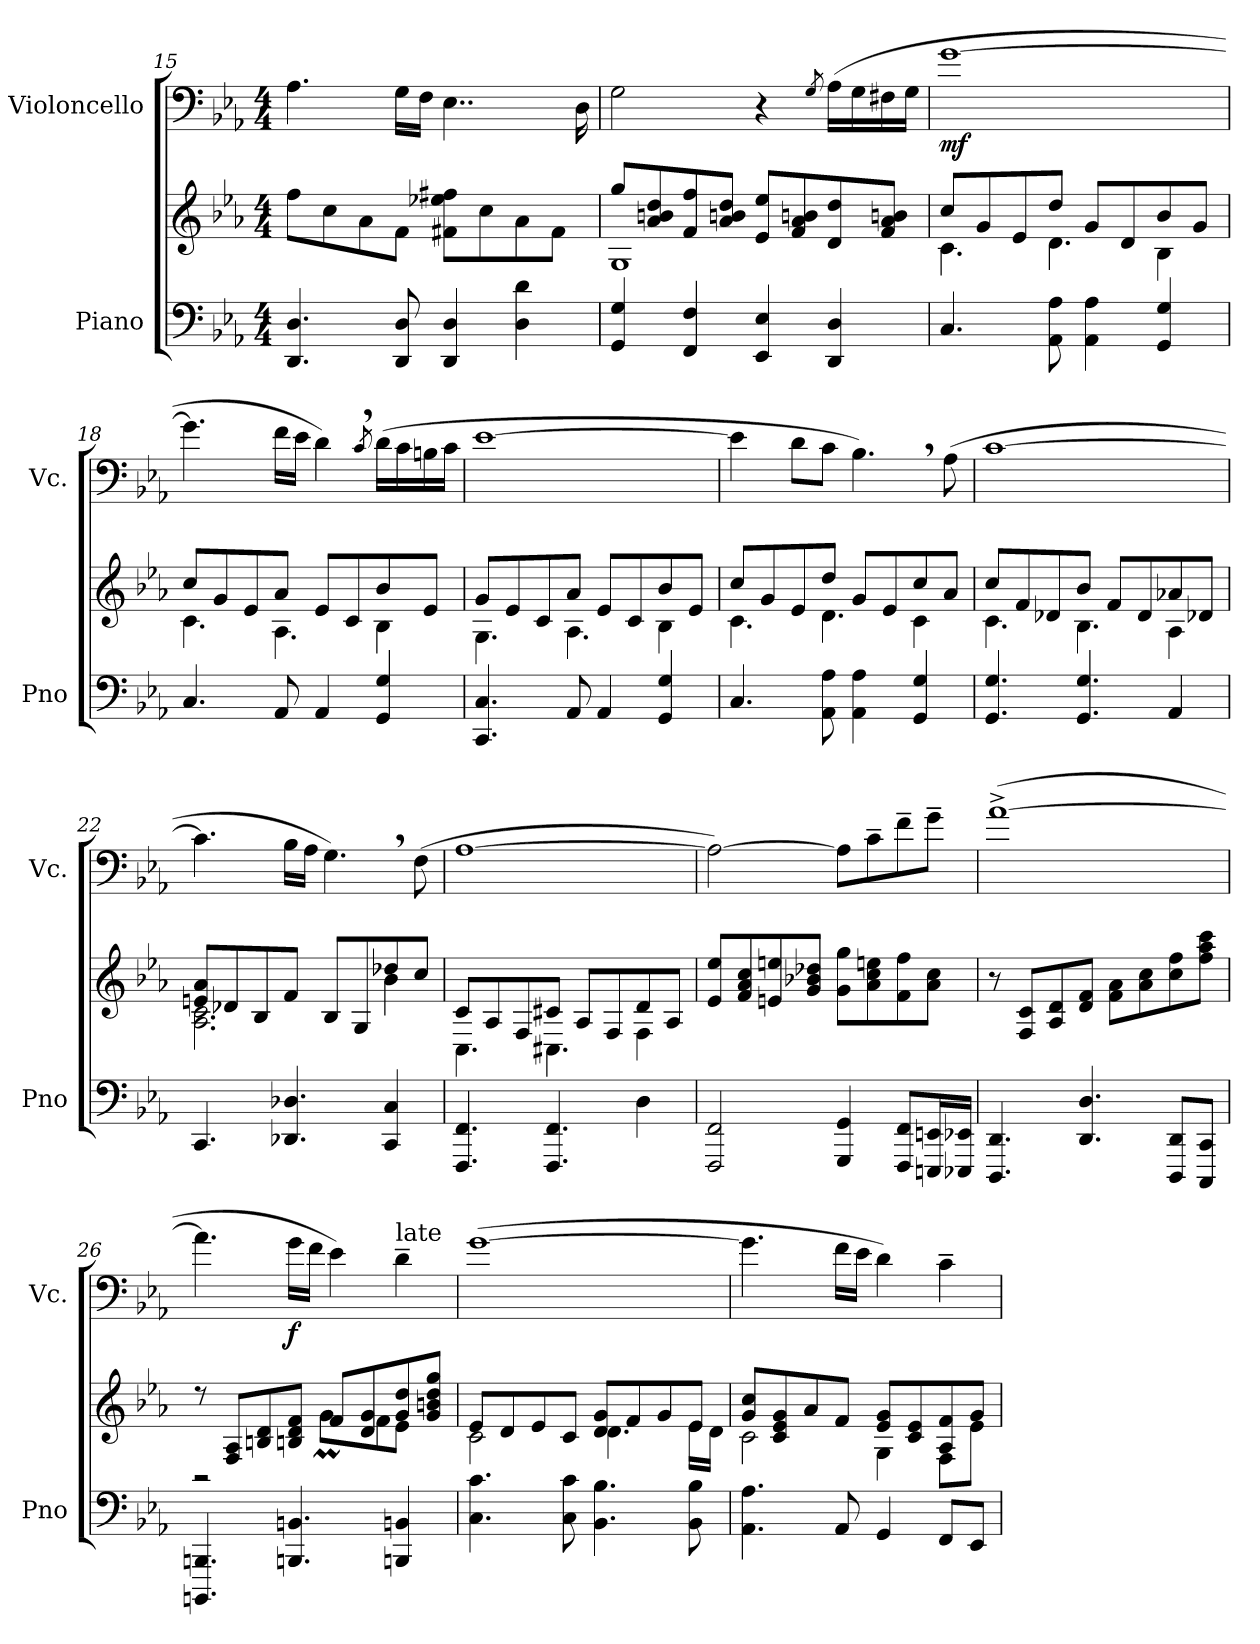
**kern	**kern	**kern	**dynam
*part2	*part2	*part1	*part1
*staff3	*staff2	*staff1	*staff1
*I"Piano	*	*I"Violoncello	*
*I'Pno	*	*I'Vc.	*
*clefF4	*clefG2	*clefF4	*
*k[b-e-a-]	*k[b-e-a-]	*k[b-e-a-]	*
*M4/4	*M4/4	*M4/4	*
=15	=15	=15	=15
4.DD/ 4.D/	8ff\L	4.A-\	.
.	8cc\	.	.
.	8a-\	.	.
8DD/ 8D/	8f\J	16G\LL	.
.	.	16F\JJ	.
4DD/ 4D/	8f#X\ 8ee-X\ 8ff#X\L	4..E-\	.
.	8cc\	.	.
4D\ 4d\	8a-\	.	.
.	8f#\J	.	.
.	.	16D\	.
!!LO:LB:g=z
=16	=16	=16	=16
*	*^	*	*
4GG/ 4G/	8gg/L	1G	2G\	.
.	8a-/ 8bn/ 8dd/	.	.	.
4FF/ 4F/	8f/ 8ff/	.	.	.
.	8a-/ 8bn/ 8dd/J	.	.	.
4EE-/ 4E-/	8e-/ 8ee-/L	.	4r	.
.	8f/ 8a-/ 8bn/	.	.	.
.	.	.	8qG/	.
4DD/ 4D/	8d/ 8dd/	.	(>16A-\LL	.
.	.	.	16G\	.
.	8f/ 8a-/ 8bn/J	.	16F#X\	.
.	.	.	16G\JJ	.
=17	=17	=17	=17	=17
!	!	!	!	!LO:DY:b
4.C/	8cc/L	4.c\	[1g	mf
.	8g/	.	.	.
.	8e-/	.	.	.
8AA-\ 8A-\	8dd/J	4.d\	.	.
4AA-\ 4A-\	8g/L	.	.	.
.	8d/	.	.	.
4GG/ 4G/	8b-/	4B-\	.	.
.	8g/J	.	.	.
=18	=18	=18	=18	=18
4.C/	8cc/L	4.c\	4.g\]	.
.	8g/	.	.	.
.	8e-/	.	.	.
8AA-/	8a-/J	4.A-\	16f\LL	.
.	.	.	16e-\JJ	.
4AA-/	8e-/L	.	4d,\)	.
.	8c/	.	.	.
.	.	.	8qc/	.
4GG/ 4G/	8b-/	4B-\	(>16d\LL	.
.	.	.	16c\	.
.	8e-/J	.	16Bn\	.
.	.	.	16c\JJ	.
=19	=19	=19	=19	=19
4.CC/ 4.C/	8g/L	4.G\	[1e-	.
.	8e-/	.	.	.
.	8c/	.	.	.
8AA-/	8a-/J	4.A-\	.	.
4AA-/	8e-/L	.	.	.
.	8c/	.	.	.
4GG/ 4G/	8b-/	4B-\	.	.
.	8e-/J	.	.	.
!!LO:PB:g=z
=20	=20	=20	=20	=20
4.C/	8cc/L	4.c\	4e-\]	.
.	8g/	.	.	.
.	8e-/	.	8d\L	.
8AA-\ 8A-\	8dd/J	4.d\	8c\J	.
4AA-\ 4A-\	8g/L	.	4.B-,\)	.
.	8e-/	.	.	.
4GG/ 4G/	8cc/	4c\	.	.
.	8a-/J	.	(>8A-\	.
=21	=21	=21	=21	=21
4.GG/ 4.G/	8cc/L	4.c\	[1c	.
.	8f/	.	.	.
.	8d-X/	.	.	.
4.GG/ 4.G/	8b-/J	4.B-\	.	.
.	8f/L	.	.	.
.	8d-/	.	.	.
4AA-/	8a-X/	4A-\	.	.
.	8d-X/J	.	.	.
=22	=22	=22	=22	=22
4.CC/	8en/ 8a-/L	2.A-\ 2.c\	4.c\]	.
.	8d-X/	.	.	.
.	8B-/	.	.	.
4.DD-X/ 4.D-X/	8f/J	.	16B-\LL	.
.	.	.	16A-\JJ	.
.	8B-/L	.	4.G,\)	.
.	8G/	.	.	.
4CC/ 4C/	8dd-X/	4b-\	.	.
.	8cc/J	.	(>8F\	.
=23	=23	=23	=23	=23
4.FFF/ 4.FF/	8c/L	4.C\	[1A-	.
.	8A-/	.	.	.
.	8F/	.	.	.
4.FFF/ 4.FF/	8c#X/J	4.C#X\	.	.
.	8A-/L	.	.	.
.	8F/	.	.	.
4D\	8d/	4F\	.	.
.	8A-/J	.	.	.
*	*v	*v	*	*
!!LO:LB:g=z
=24	=24	=24	=24
2FFF/ 2FF/	8e-/ 8ee-/L	2A-\_)	.
.	8f/ 8a-/ 8cc/	.	.
.	8en/ 8een/	.	.
.	8g/ 8b-X/ 8dd-X/J	.	.
4GGG/ 4GG/	8g\ 8gg\L	8A-\L]	.
.	8a-\ 8cc\ 8een\	8c~\	.
8FFF/ 8FF/L	8f\ 8ff\	8f~\	.
16EEEn/ 16EEn/L	8a-\ 8cc\J	8g~\J	.
16EEE-X/ 16EE-X/JJ	.	.	.
=25	=25	=25	=25
4.DDD/ 4.DD/	8r	(>[1a-^	.
.	8F/ 8c/L	.	.
.	8A-/ 8d/	.	.
4.DD/ 4.D/	8d/ 8f/J	.	.
.	8f\ 8a-\L	.	.
.	8a-\ 8cc\	.	.
8DDD/ 8DD/L	8cc\ 8ff\	.	.
8CCC/ 8CC/J	8ff\ 8aa-\ 8ccc\J	.	.
=26	=26	=26	=26
*	*^	*	*
4.BBBBn/ 4.BBBn/	8r	2r	4.a-\]	.
.	8F/ 8A-/L	.	.	.
.	8Bn/ 8d/	.	.	.
!	!	!	!	!LO:DY:b
4.BBBn/ 4.BBn/	8Bn/ 8d/ 8f/J	.	16g\LL	f
.	.	.	16f\JJ	.
.	8f/L	8gm\L	4e-\)	.
.	8d/ 8g/	8f\	.	.
!	!	!	!LO:TX:a:t=late	!
4BBBn/ 4BBn/	8g/ 8dd/	8e-\J	4d~\	.
.	8g/ 8bn/ 8dd/ 8gg/J	8ryy	.	.
=27	=27	=27	=27	=27
4.C\ 4.c\	8e-/L	2c\	(>[1g	.
.	8d/	.	.	.
.	8e-/	.	.	.
8C\ 8c\	8c/J	.	.	.
4.BB-\ 4.B-\	8d/ 8g/L	4.d\	.	.
.	8f/	.	.	.
.	8g/	.	.	.
8BB-\ 8B-\	8e-/J	16e-\LL	.	.
.	.	16d\JJ	.	.
!!LO:LB:g=z
=28	=28	=28	=28	=28
4.AA-\ 4.A-\	8g/ 8cc/L	2c\	4.g\]	.
.	8c/ 8e-/ 8g/	.	.	.
.	8a-/	.	.	.
8AA-/	8f/J	.	16f\LL	.
.	.	.	16e-\JJ	.
4GG/	8e-/ 8g/L	4G\	4d\)	.
.	8c/ 8e-/	.	.	.
8FF/L	8A-/ 8f/	8F\L	4c~\	.
8EE-/J	8g/J	8e-\J	.	.
*	*v	*v	*	*
=	=	=	=
*-	*-	*-	*-
